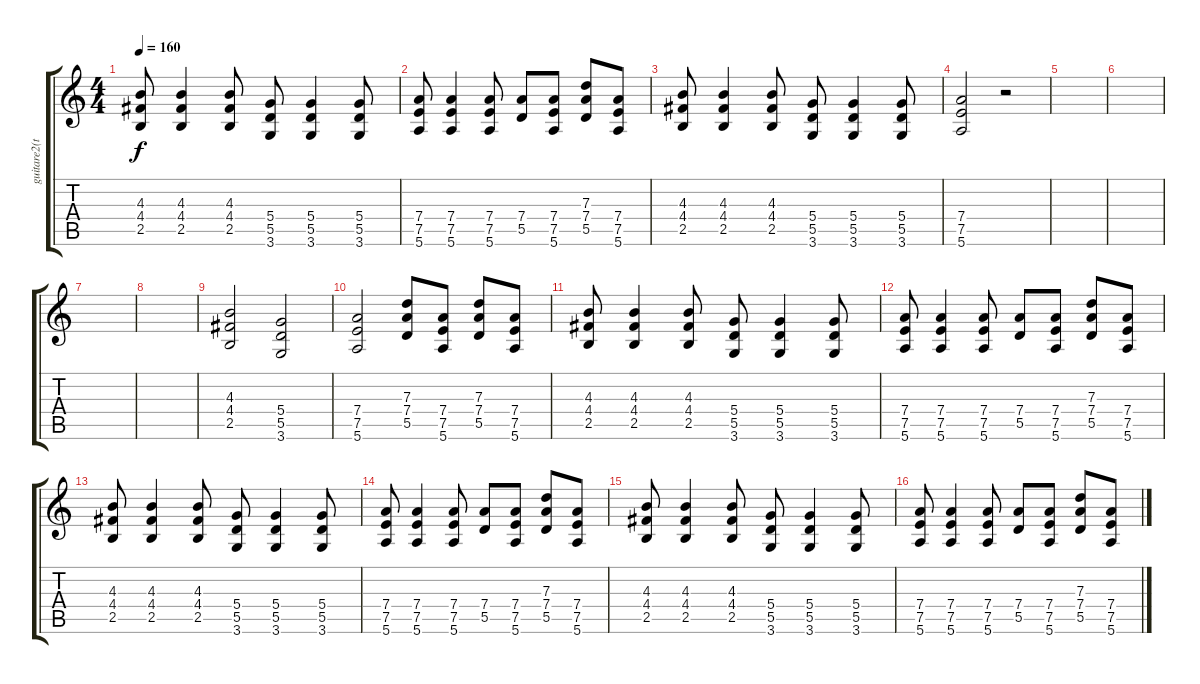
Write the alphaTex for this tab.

\track ("guitare2(the cretin)" "guitare2(t") {instrument overdrivenguitar}
\staff {score tabs}
\tuning (E4 B3 G3 D3 A2 E2) {hide}
\ts (4 4)
\tempo 160
\clef g2
\ks c
(4.3 4.4 2.5).8{dy f} (4.3 4.4 2.5).4 (4.3 4.4 2.5).8 (5.4 5.5 3.6).8 (5.4 5.5 3.6).4 (5.4 5.5 3.6).8 |
(7.4 7.5 5.6).8 (7.4 7.5 5.6).4 (7.4 7.5 5.6).8 (7.4 5.5).8 (7.4 7.5 5.6).8 (7.3 7.4 5.5).8 (7.4 7.5 5.6).8 |
(4.3 4.4 2.5).8 (4.3 4.4 2.5).4 (4.3 4.4 2.5).8 (5.4 5.5 3.6).8 (5.4 5.5 3.6).4 (5.4 5.5 3.6).8 |
(7.4 7.5 5.6).2 r.2 |
|
|
|
|
(4.3 4.4 2.5).2 (5.4 5.5 3.6).2 |
(7.4 7.5 5.6).2 (7.3 7.4 5.5).8 (7.4 7.5 5.6).8 (7.3 7.4 5.5).8 (7.4 7.5 5.6).8 |
(4.3 4.4 2.5).8 (4.3 4.4 2.5).4 (4.3 4.4 2.5).8 (5.4 5.5 3.6).8 (5.4 5.5 3.6).4 (5.4 5.5 3.6).8 |
(7.4 7.5 5.6).8 (7.4 7.5 5.6).4 (7.4 7.5 5.6).8 (7.4 5.5).8 (7.4 7.5 5.6).8 (7.3 7.4 5.5).8 (7.4 7.5 5.6).8 |
(4.3 4.4 2.5).8 (4.3 4.4 2.5).4 (4.3 4.4 2.5).8 (5.4 5.5 3.6).8 (5.4 5.5 3.6).4 (5.4 5.5 3.6).8 |
(7.4 7.5 5.6).8 (7.4 7.5 5.6).4 (7.4 7.5 5.6).8 (7.4 5.5).8 (7.4 7.5 5.6).8 (7.3 7.4 5.5).8 (7.4 7.5 5.6).8 |
(4.3 4.4 2.5).8 (4.3 4.4 2.5).4 (4.3 4.4 2.5).8 (5.4 5.5 3.6).8 (5.4 5.5 3.6).4 (5.4 5.5 3.6).8 |
(7.4 7.5 5.6).8 (7.4 7.5 5.6).4 (7.4 7.5 5.6).8 (7.4 5.5).8 (7.4 7.5 5.6).8 (7.3 7.4 5.5).8 (7.4 7.5 5.6).8
